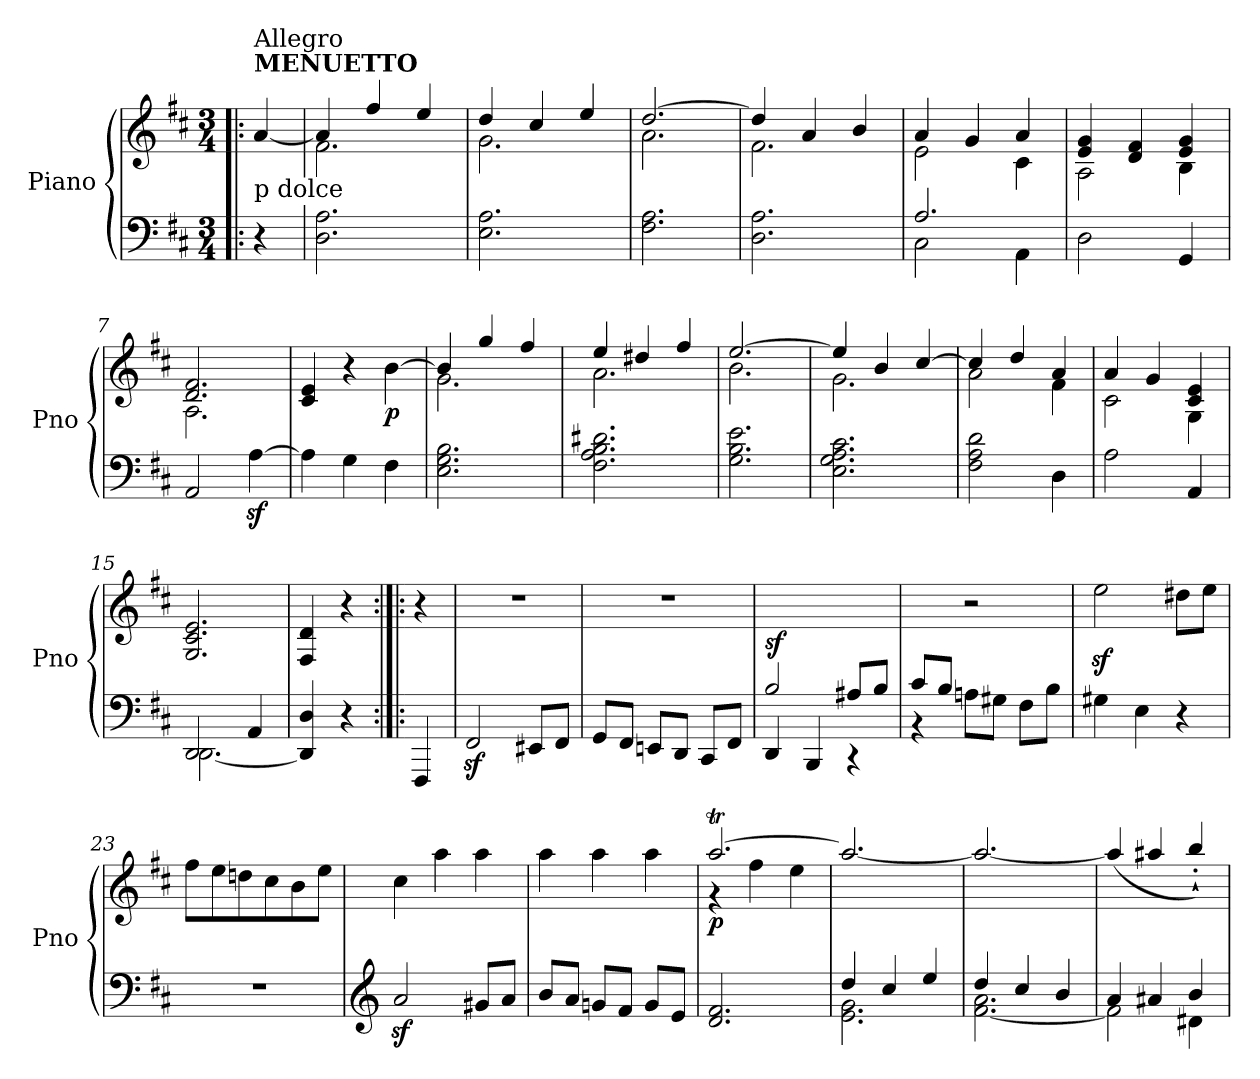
**kern	**kern	**dynam
*part1	*part1	*part1
*staff2	*staff1	*staff1/2
*I"Piano	*	*
*I'Pno	*	*
*clefF4	*clefG2	*
*k[f#c#]	*k[f#c#]	*
*D:	*D:	*
*M3/4	*M3/4	*
=!|:	=!|:	=!|:
!	!LO:TX:b:t=p dolce	!
!	!LO:TX:a:B:t=MENUETTO	!
!	!LO:TX:a:t=Allegro	!
4r	[4a/	.
=1	=1	=1
*	*^	*
2.D\ 2.A\	4a/]	2.f#\	.
.	4ff#/	.	.
.	4ee/	.	.
=2	=2	=2	=2
2.E\ 2.A\	4dd/	2.g\	.
.	4cc#/	.	.
.	4ee/	.	.
=3	=3	=3	=3
2.F#\ 2.A\	[2.dd/	2.a\	.
=4	=4	=4	=4
2.D\ 2.A\	4dd/]	2.f#\	.
.	4a/	.	.
.	4b/	.	.
=5	=5	=5	=5
*^	*	*	*
2.A/	2C#\	4a/	2e\	.
.	.	4g/	.	.
.	4AA\	4a/	4c#\	.
*v	*v	*	*	*
=6	=6	=6	=6
2D\	4e/ 4g/	2A\	.
.	4d/ 4f#/	.	.
4GG/	4e/ 4g/	4B\	.
=7	=7	=7	=7
2AA/	2.d/ 2.f#/	2.A\	.
[4Az<\	.	.	.
*	*v	*v	*
=8	=8	=8
4A\]	4c#/ 4e/	.
4G\	4r	.
!	!	!LO:DY:b
4F#\	[4b\	p
=9	=9	=9
*	*^	*
2.E\ 2.G\ 2.B\	4b/]	2.g\	.
.	4gg/	.	.
.	4ff#/	.	.
=10	=10	=10	=10
2.F#\ 2.A\ 2.B\ 2.d#X\	4ee/	2.a\	.
.	4dd#X/	.	.
.	4ff#/	.	.
=11	=11	=11	=11
2.G\ 2.B\ 2.e\	[2.ee/	2.b\	.
!!LO:LB:g=z	!!
=12	=12	=12	=12
2.E\ 2.G\ 2.A\ 2.c#\	4ee/]	2.g\	.
.	4b/	.	.
.	[4cc#/	.	.
=13	=13	=13	=13
2F#\ 2A\ 2d\	4cc#/]	2a\	.
.	4dd/	.	.
4D\	4a/	4f#\	.
=14	=14	=14	=14
2A\	4a/	2c#\	.
.	4g/	.	.
4AA/	4c#/ 4e/	4G\	.
*	*v	*v	*
=15	=15	=15
*^	*	*
2DD/	[2.DD\	2.G/ 2.c#/ 2.e/	.
4AA/	.	.	.
*v	*v	*	*
=16	=16	=16
4DD/] 4D/	4F#/ 4d/	.
4r	4r	.
=17:|!|:	=17:|!|:	=17:|!|:
4FFF#/	4r	.
=18	=18	=18
2FF#z</	2.r	.
8EE#X/L	.	.
8FF#/J	.	.
=19	=19	=19
8GG/L	2.r	.
8FF#/J	.	.
8EEn/L	.	.
8DD/J	.	.
8CC#/L	.	.
8FF#/J	.	.
=20	=20	=20
*^	*	*
!	!	!	!LO:DY:b
2B/	4DD/	2.ryy	sf
.	4BBB/	.	.
8A#X/L	4r	.	.
8B/J	.	.	.
!!LO:LB:g=z
=21	=21	=21	=21
8c#/L	4r	4ryy	.
8B/J	.	.	.
2ryy	8An\L	2r	.
.	8G#X\J	.	.
.	8F#\L	.	.
.	8B\J	.	.
*v	*v	*	*
=22	=22	=22
4G#X\	2eez<\	.
4E\	.	.
4r	8dd#X\L	.
.	8ee\J	.
=23	=23	=23
2.r	8ff#\L	.
.	8ee\	.
.	8ddn\	.
.	8cc#\	.
.	8b\	.
.	8ee\J	.
=24	=24	=24
*clefG2	*	*
2az</	4cc#\	.
.	4aa\	.
8g#X/L	4aa\	.
8a/J	.	.
=25	=25	=25
8b/L	4aa\	.
8a/J	.	.
8gn/L	4aa\	.
8f#/J	.	.
8g/L	4aa\	.
8e/J	.	.
=26	=26	=26
*	*^	*
!	!	!	!LO:DY:b
2.d/ 2.f#/	[2.aaT	4r	p
.	.	(<4ff#\	.
.	.	4ee\	.
*	*v	*v	*
=27	=27	=27
*^	*	*
4dd/	2.e\ 2.g\	2.aa/_	.
4cc#/	.	.	.
4ee/	.	.	.
=28	=28	=28	=28
4dd/	[2.f#\ 2.a\	2.aa/_	.
4cc#/	.	.	.
4b/	.	.	.
!!LO:LB:g=z
=29	=29	=29	=29
4a/	2f#\]	(<4aa/]	.
4a#X/	.	4aa#X/	.
4b/	4d#X\)	4bb'`/)	.
*v	*v	*	*
=	=	=
*-	*-	*-
